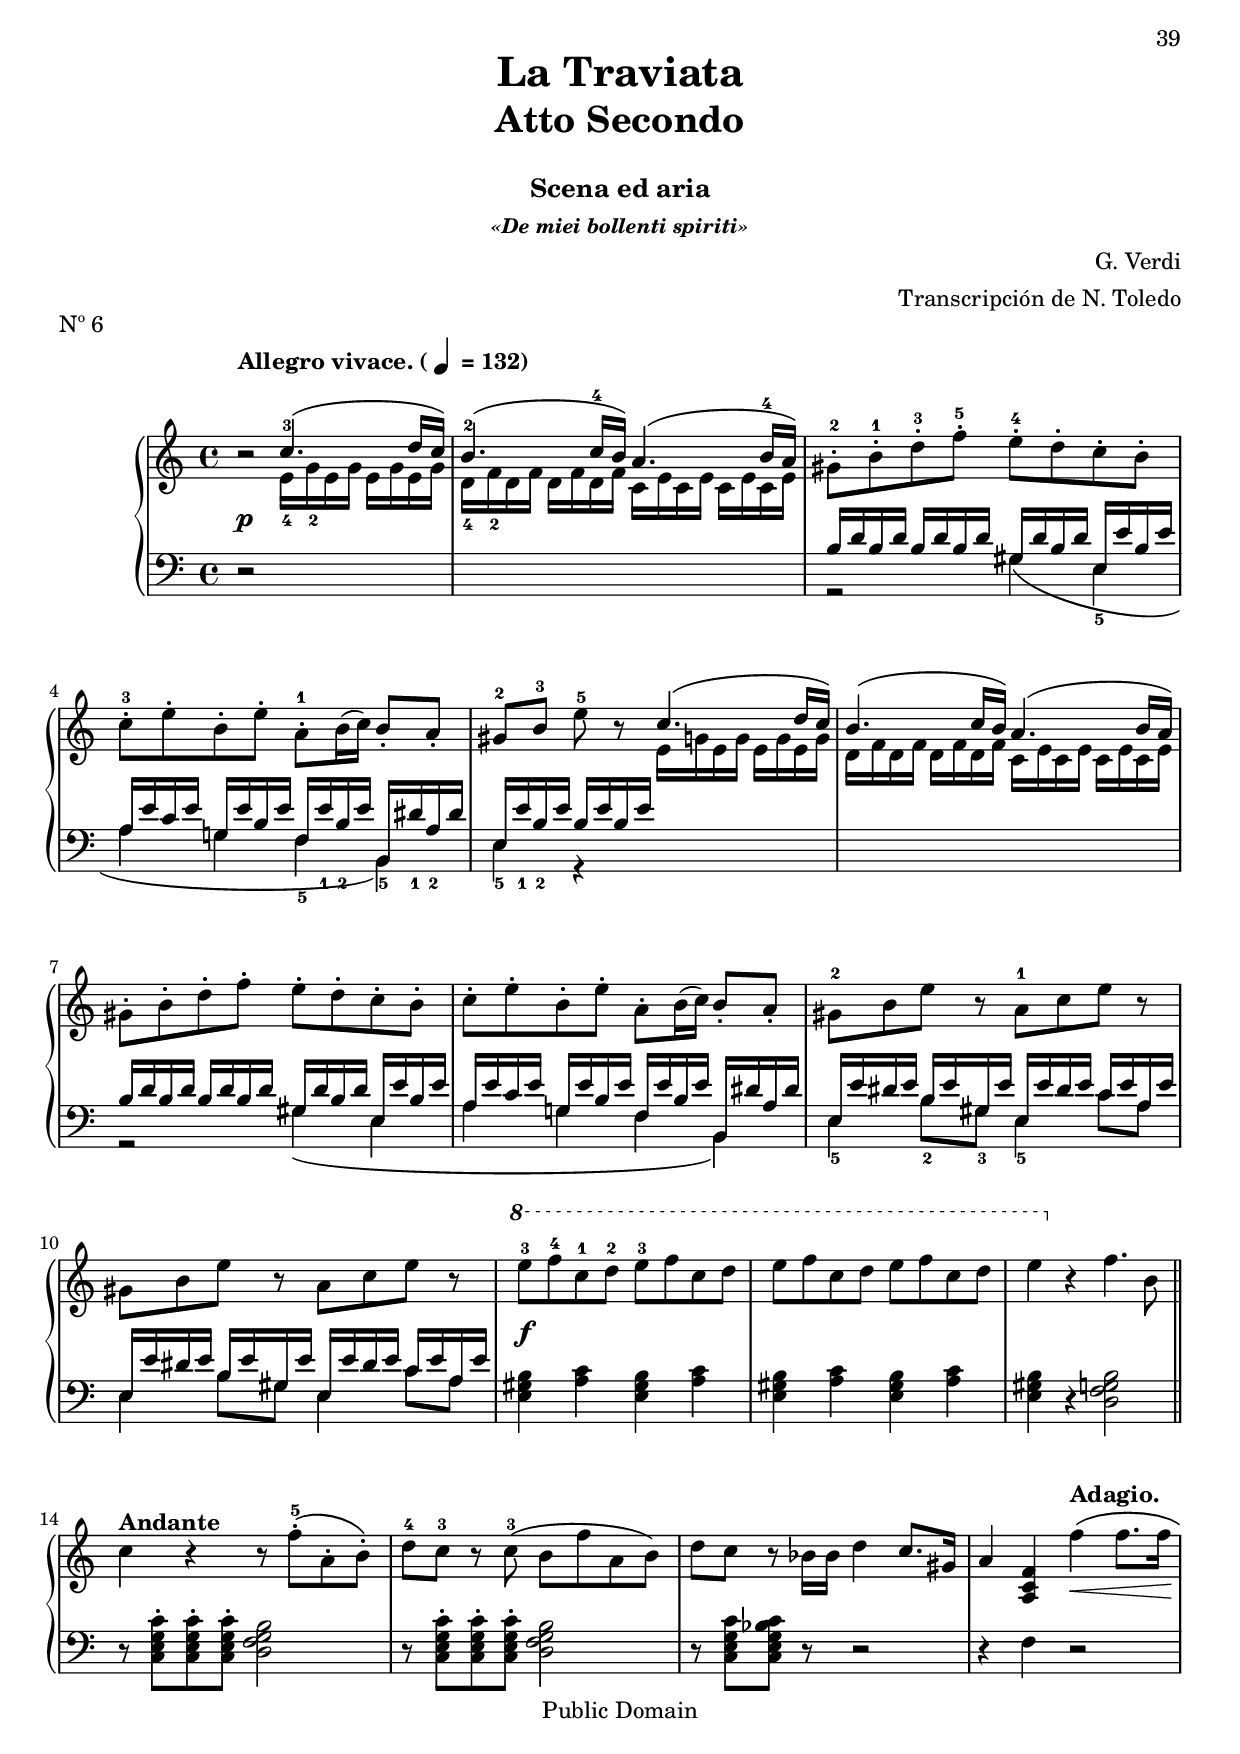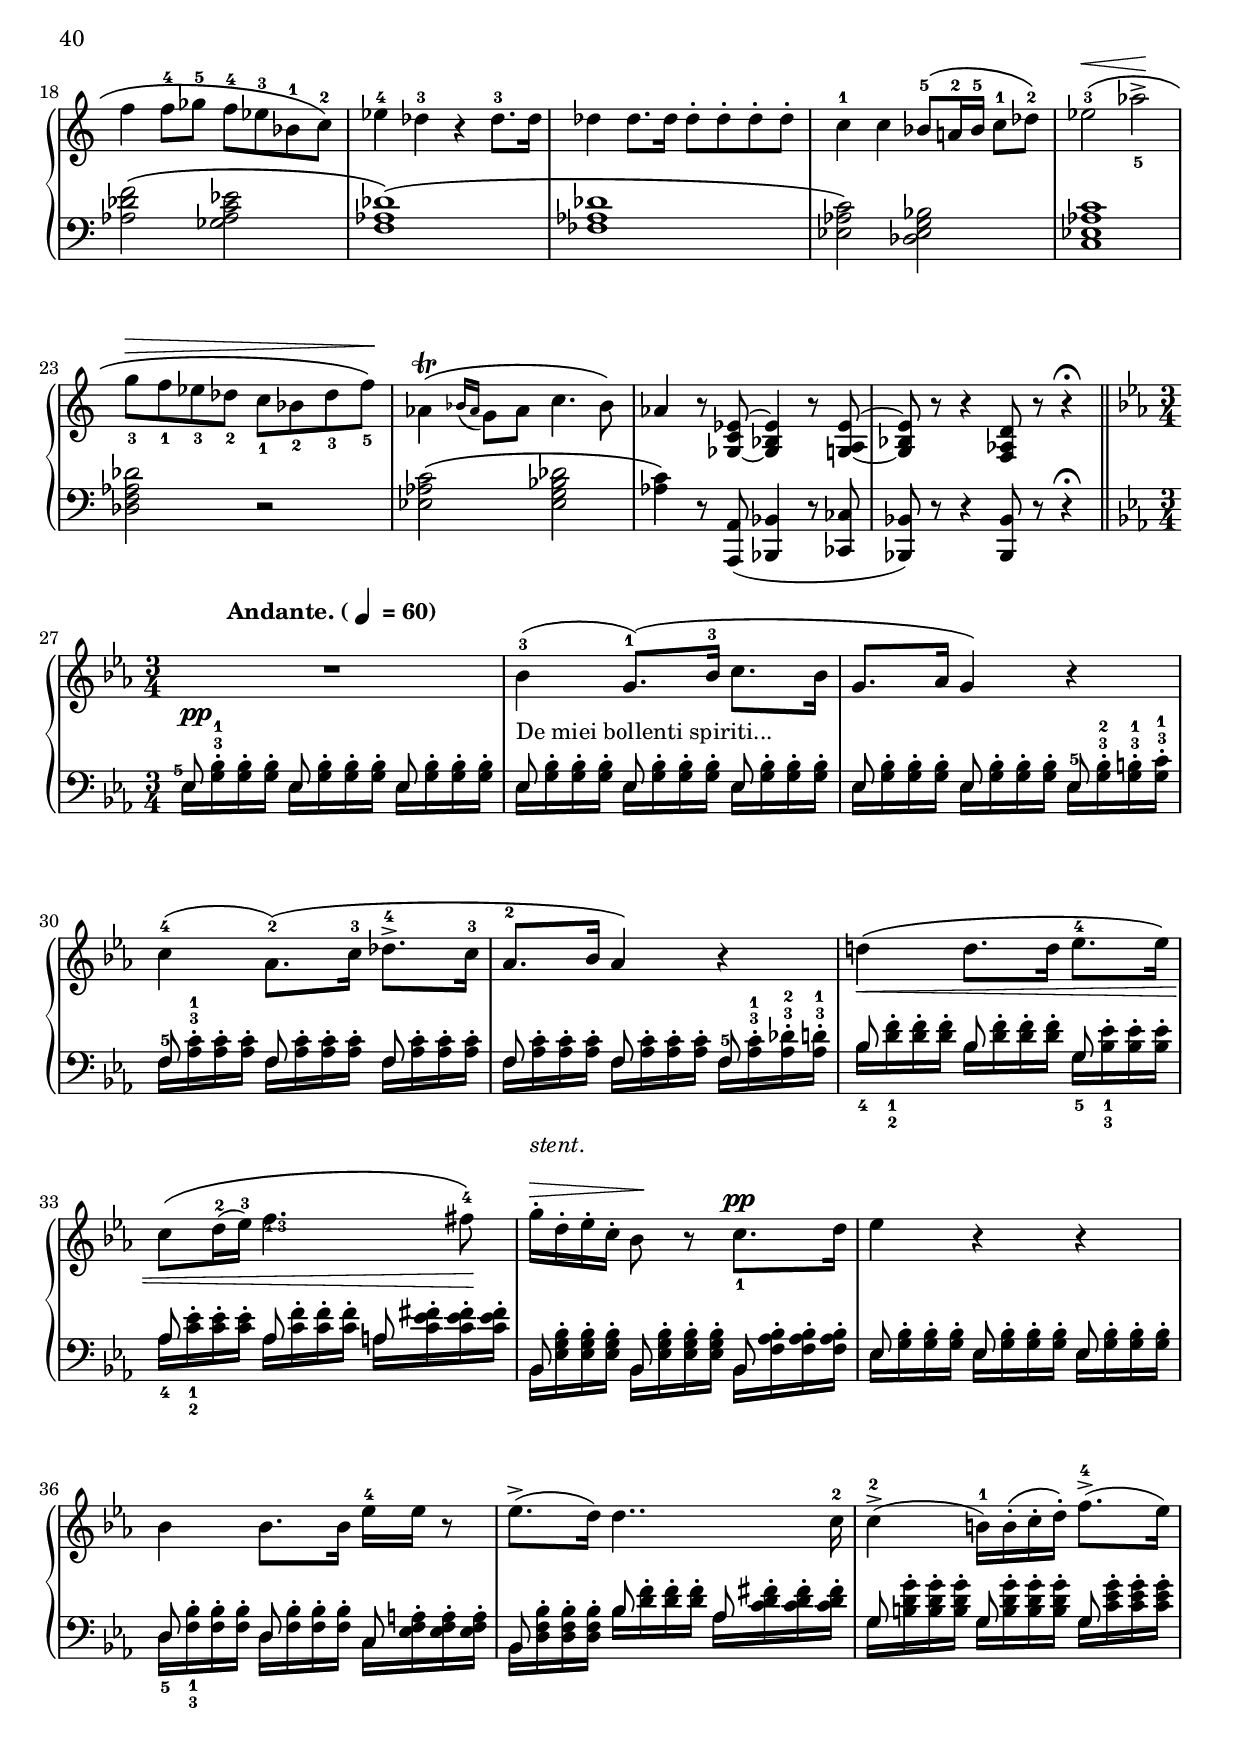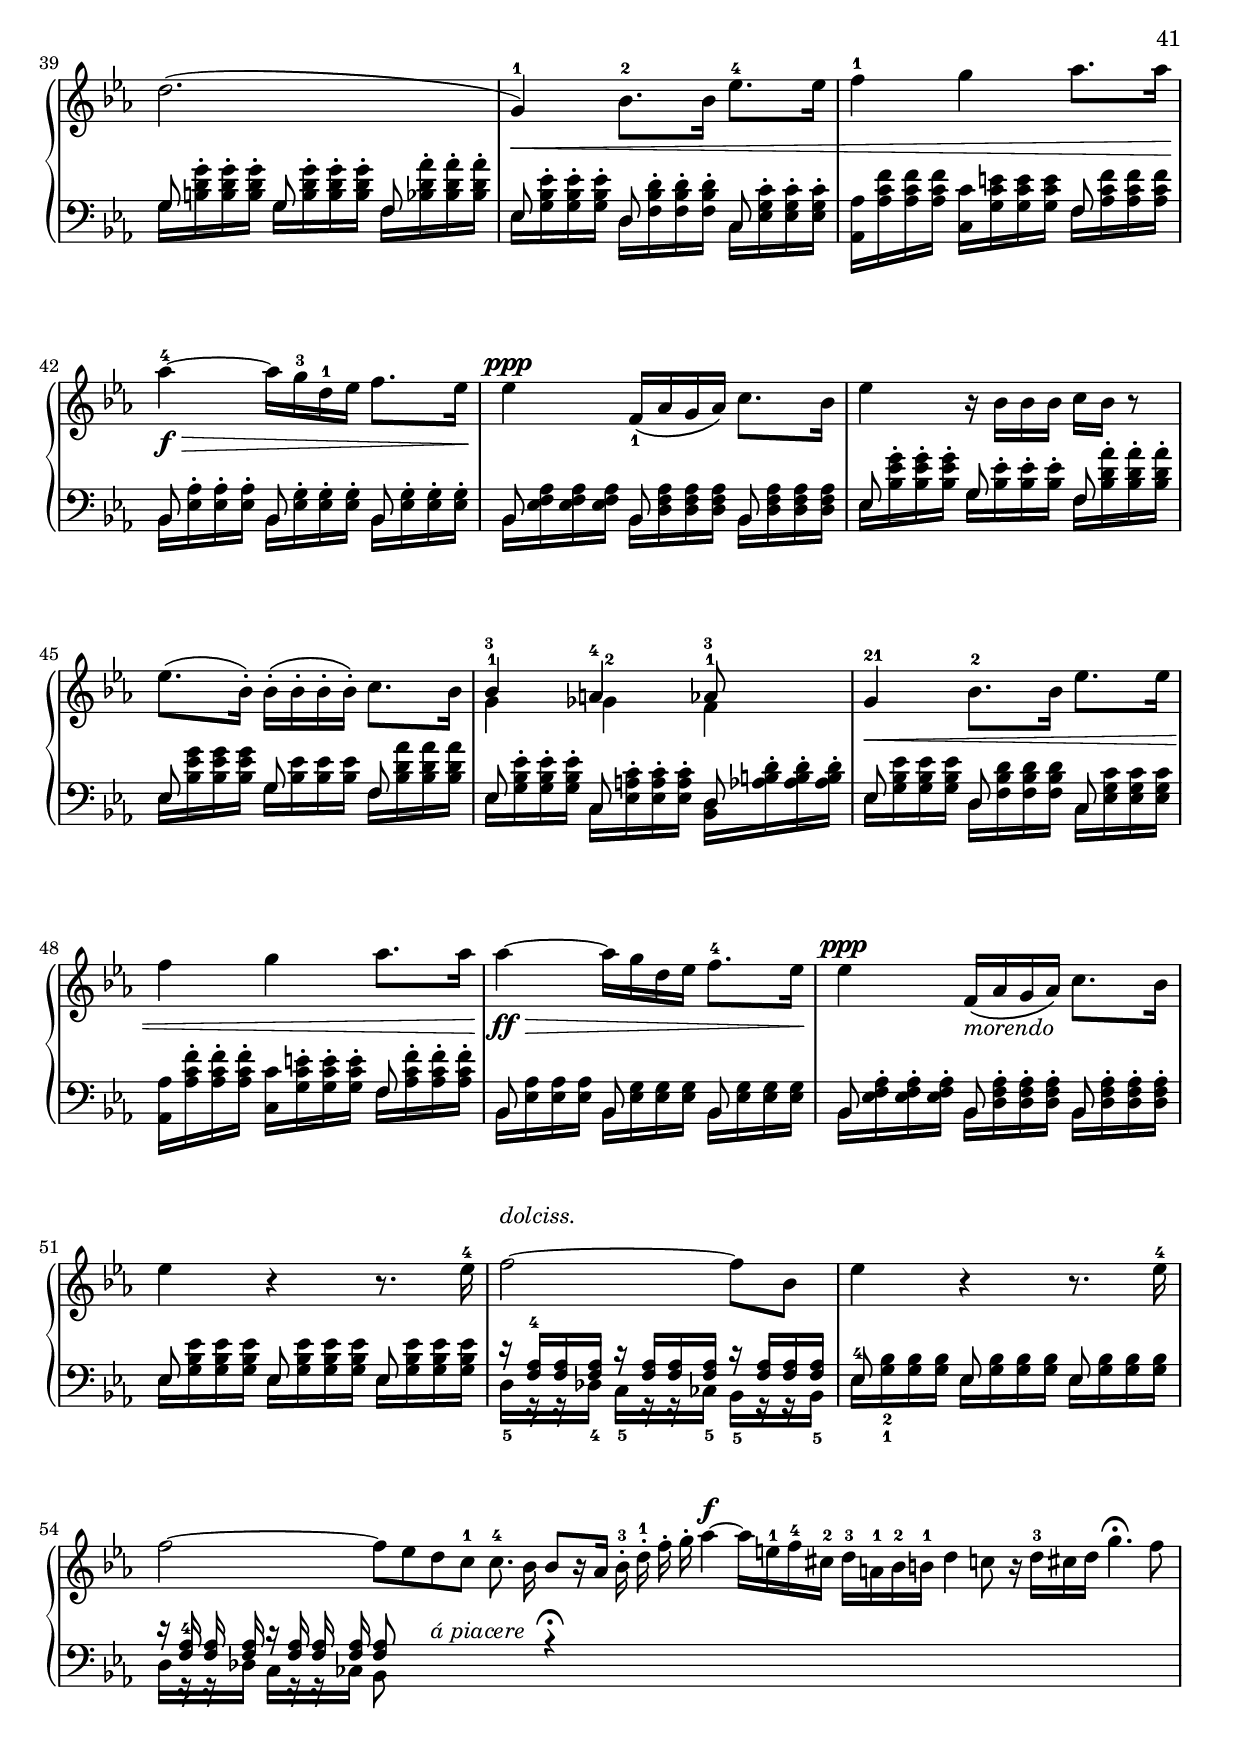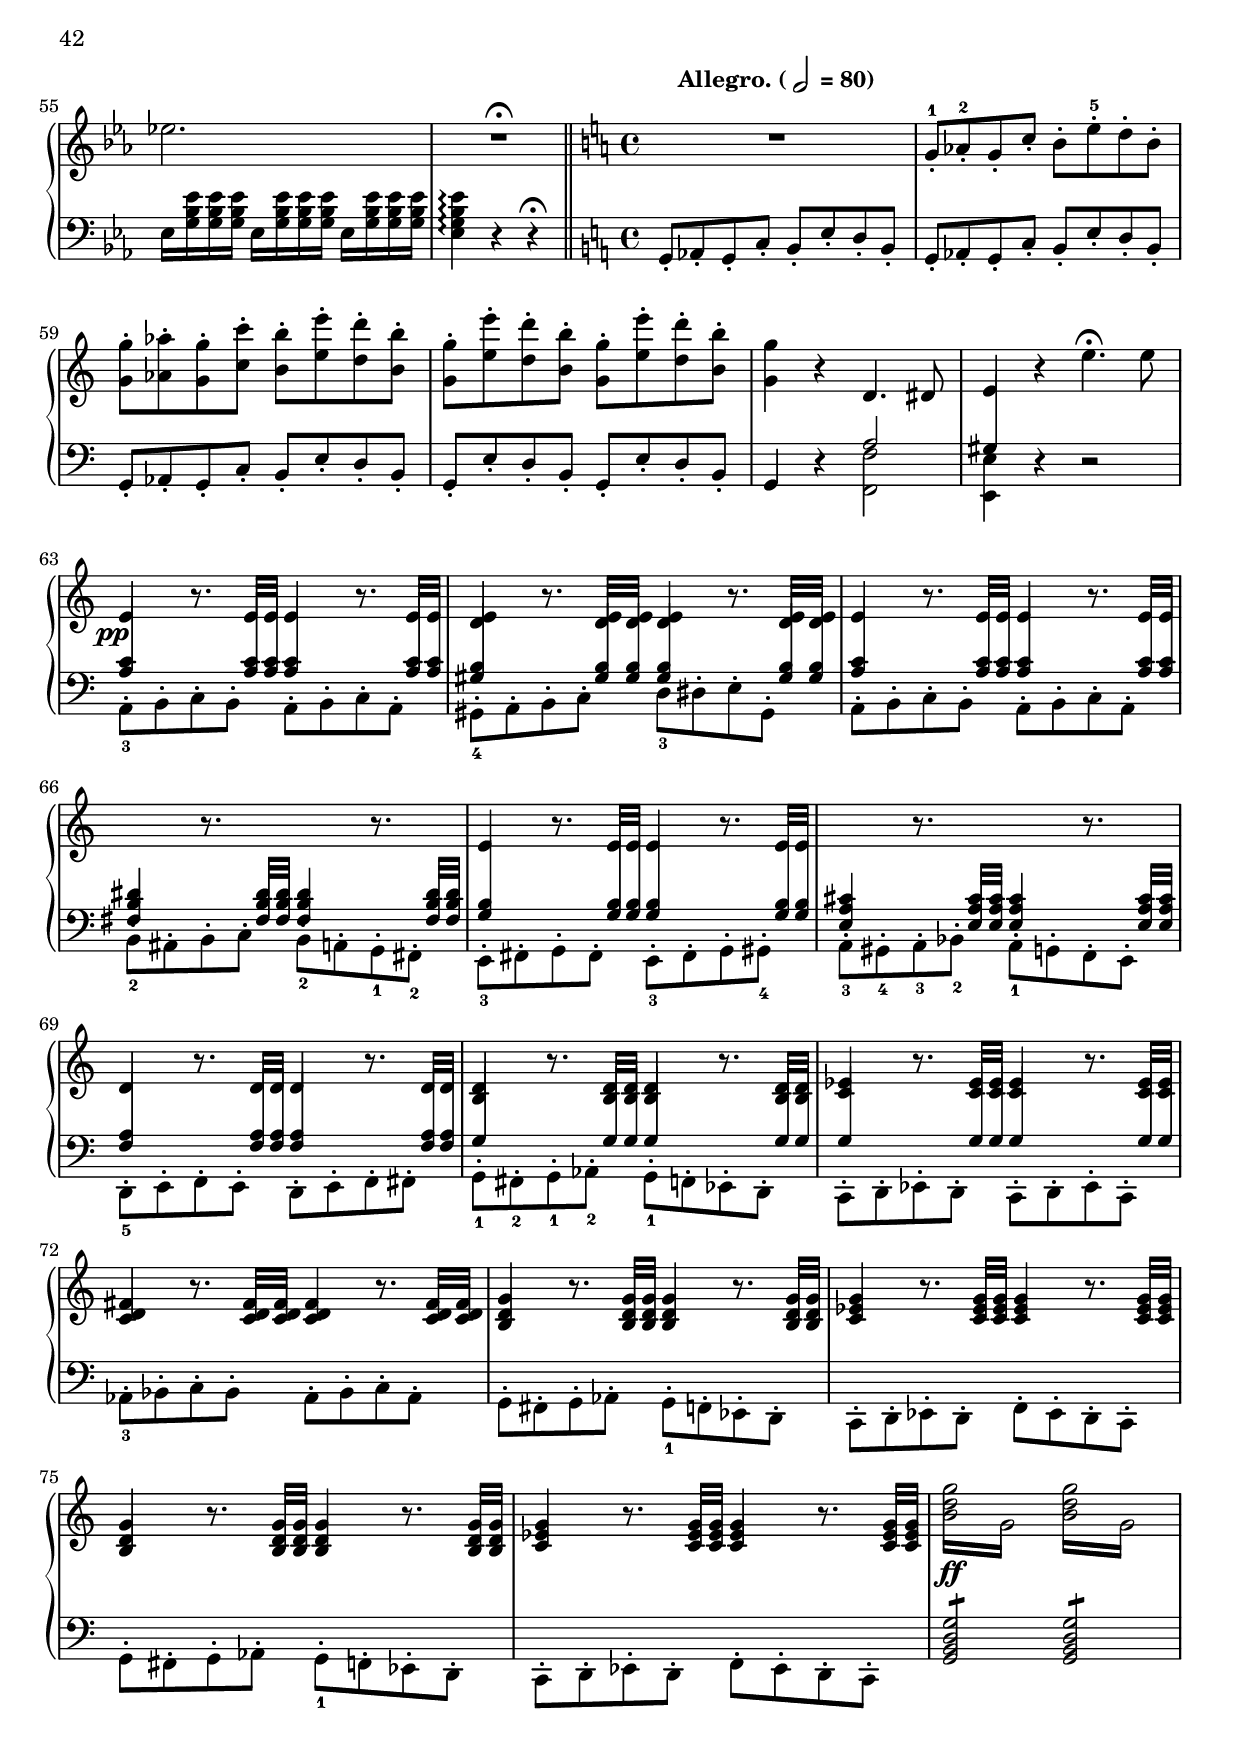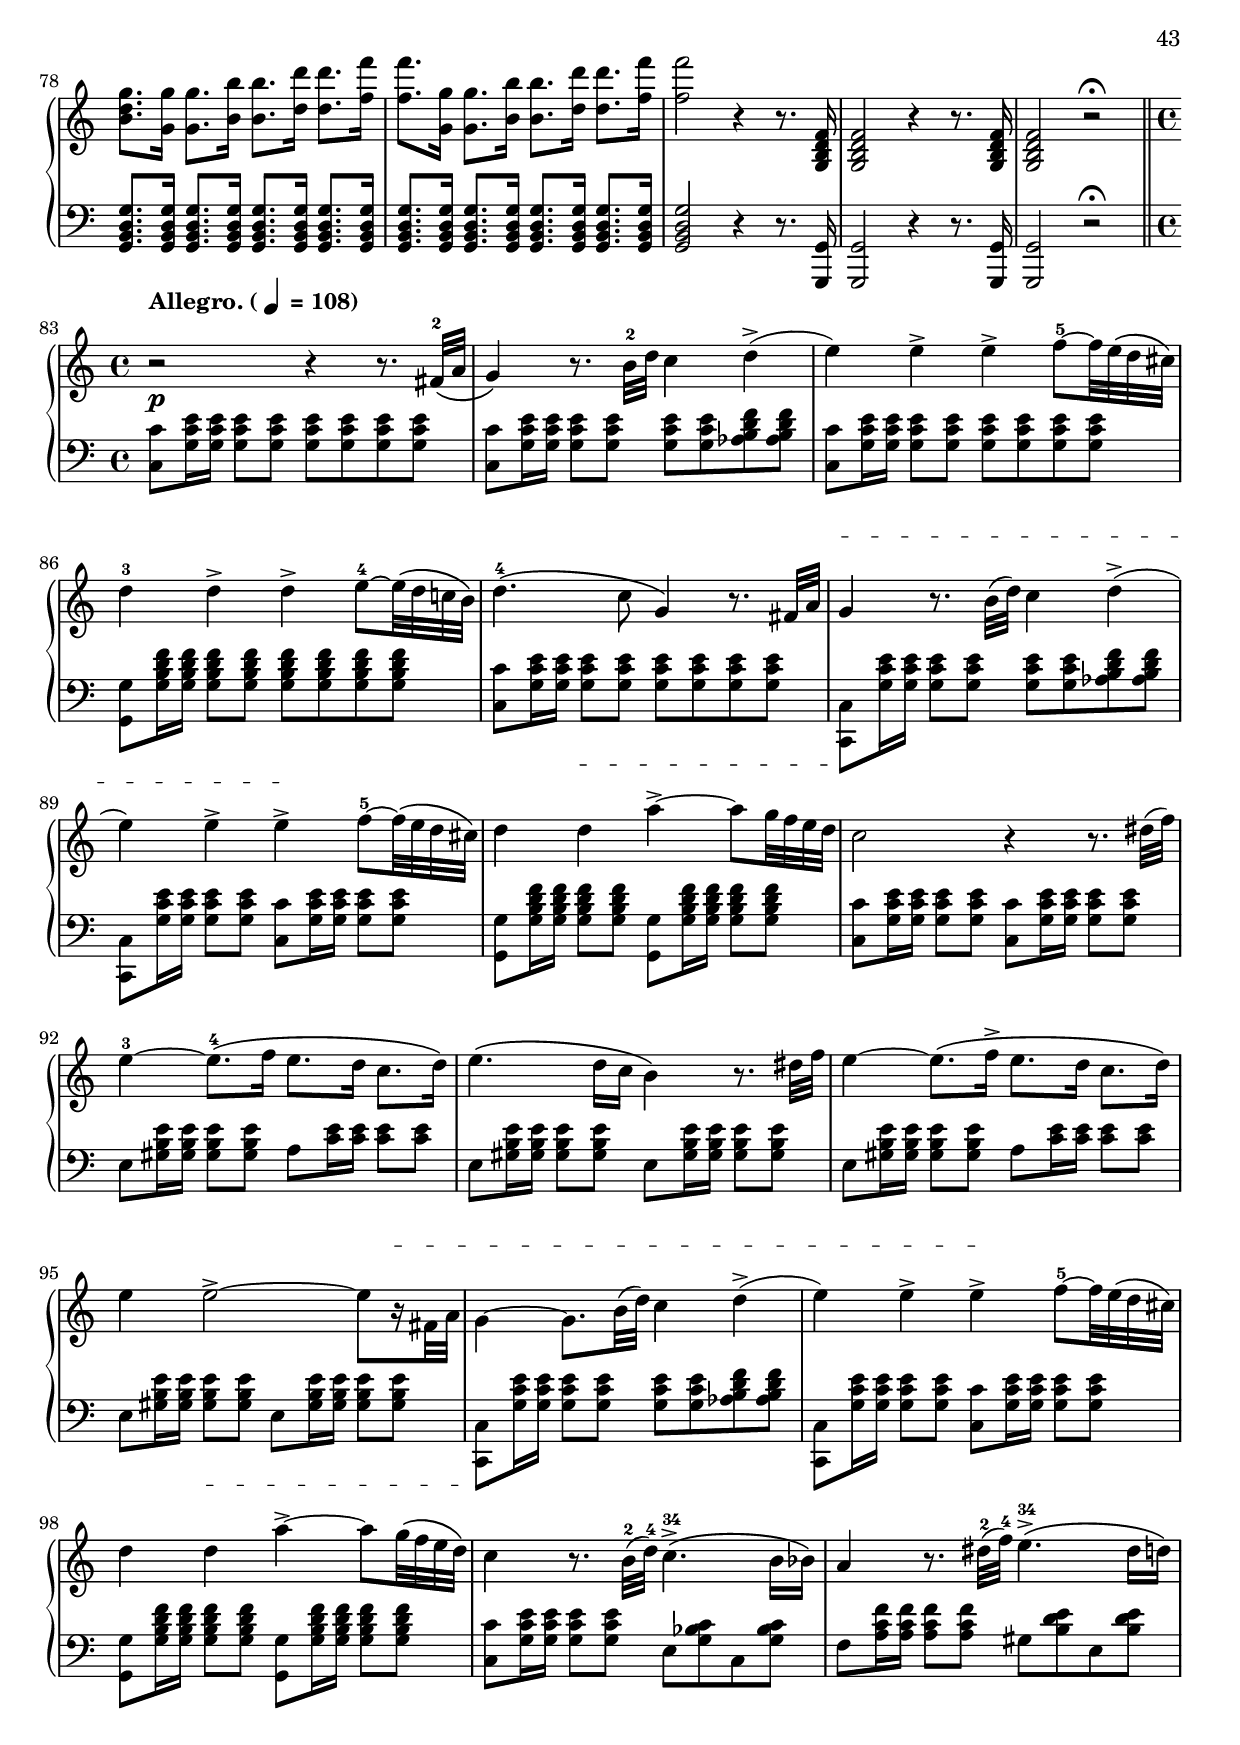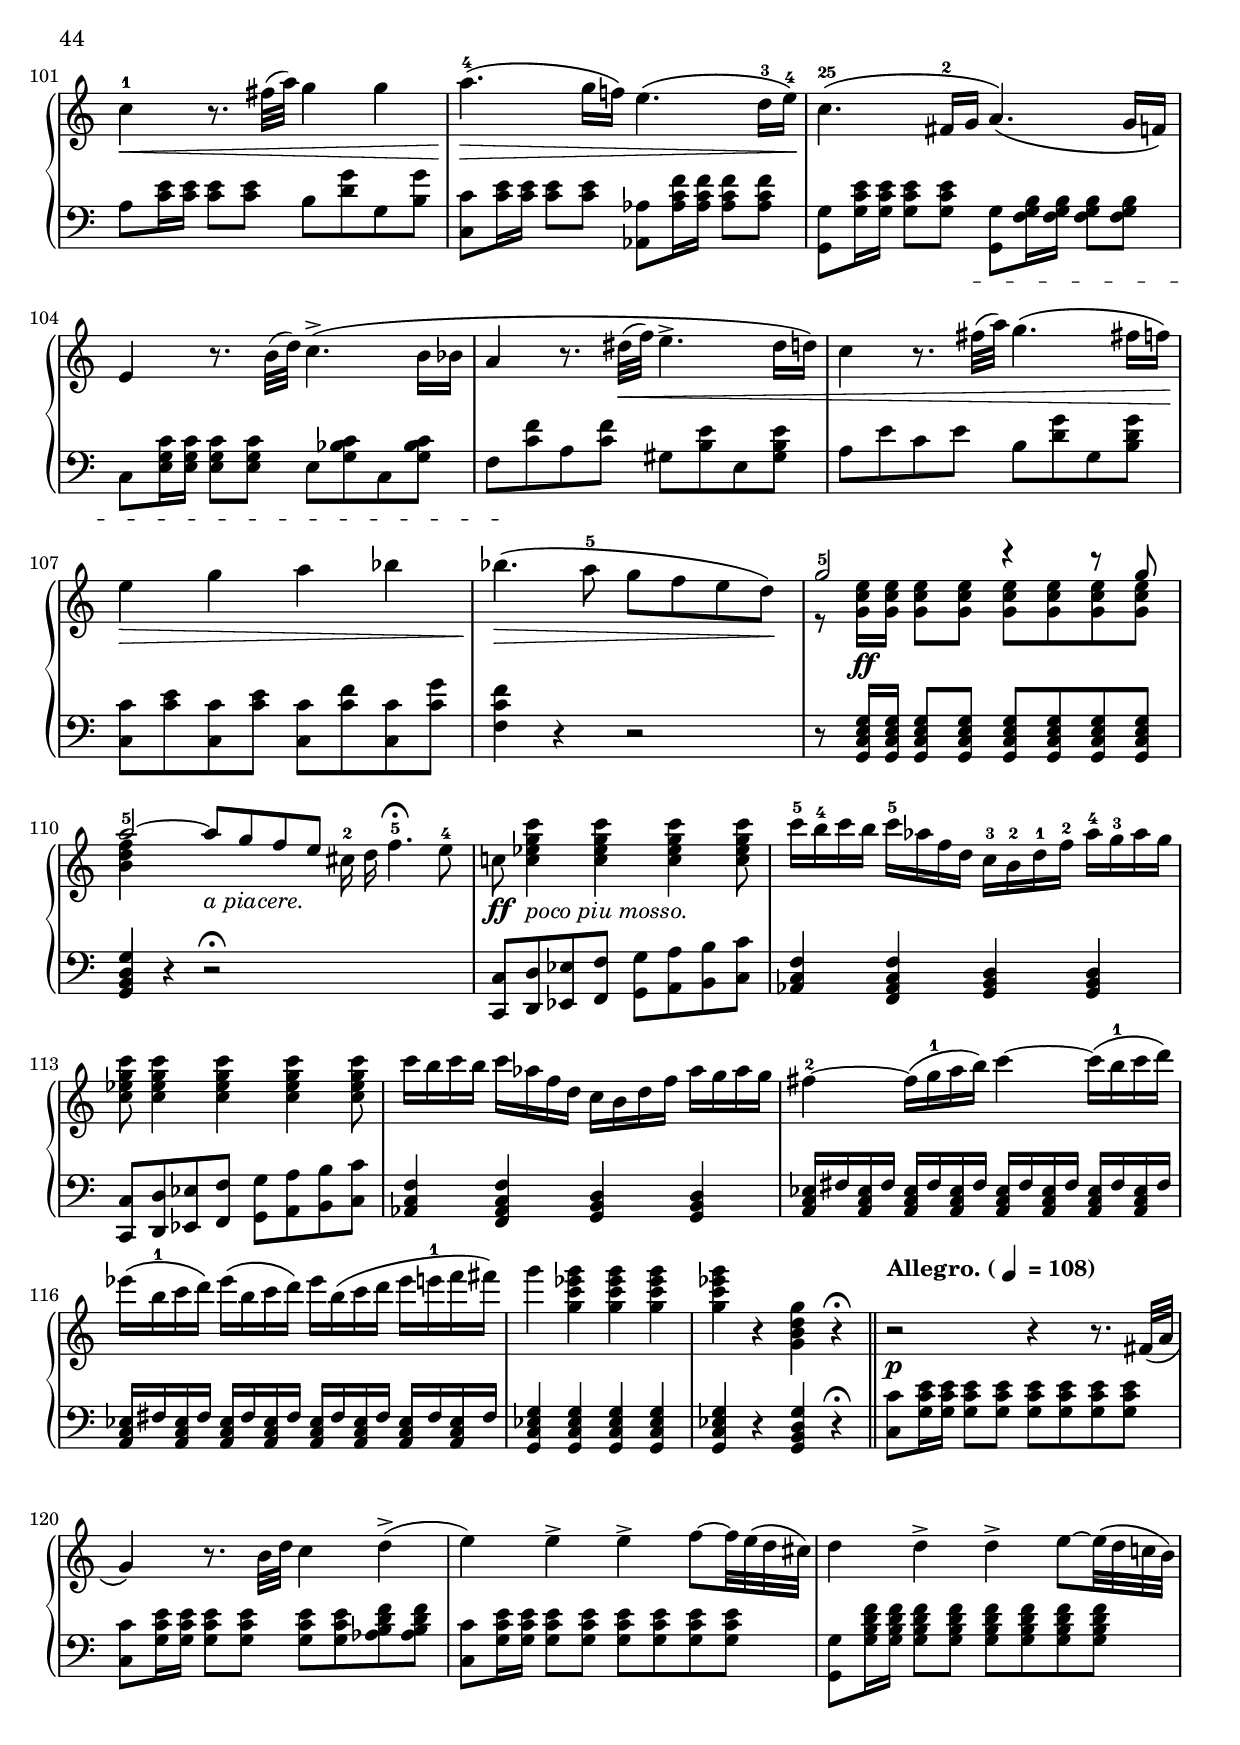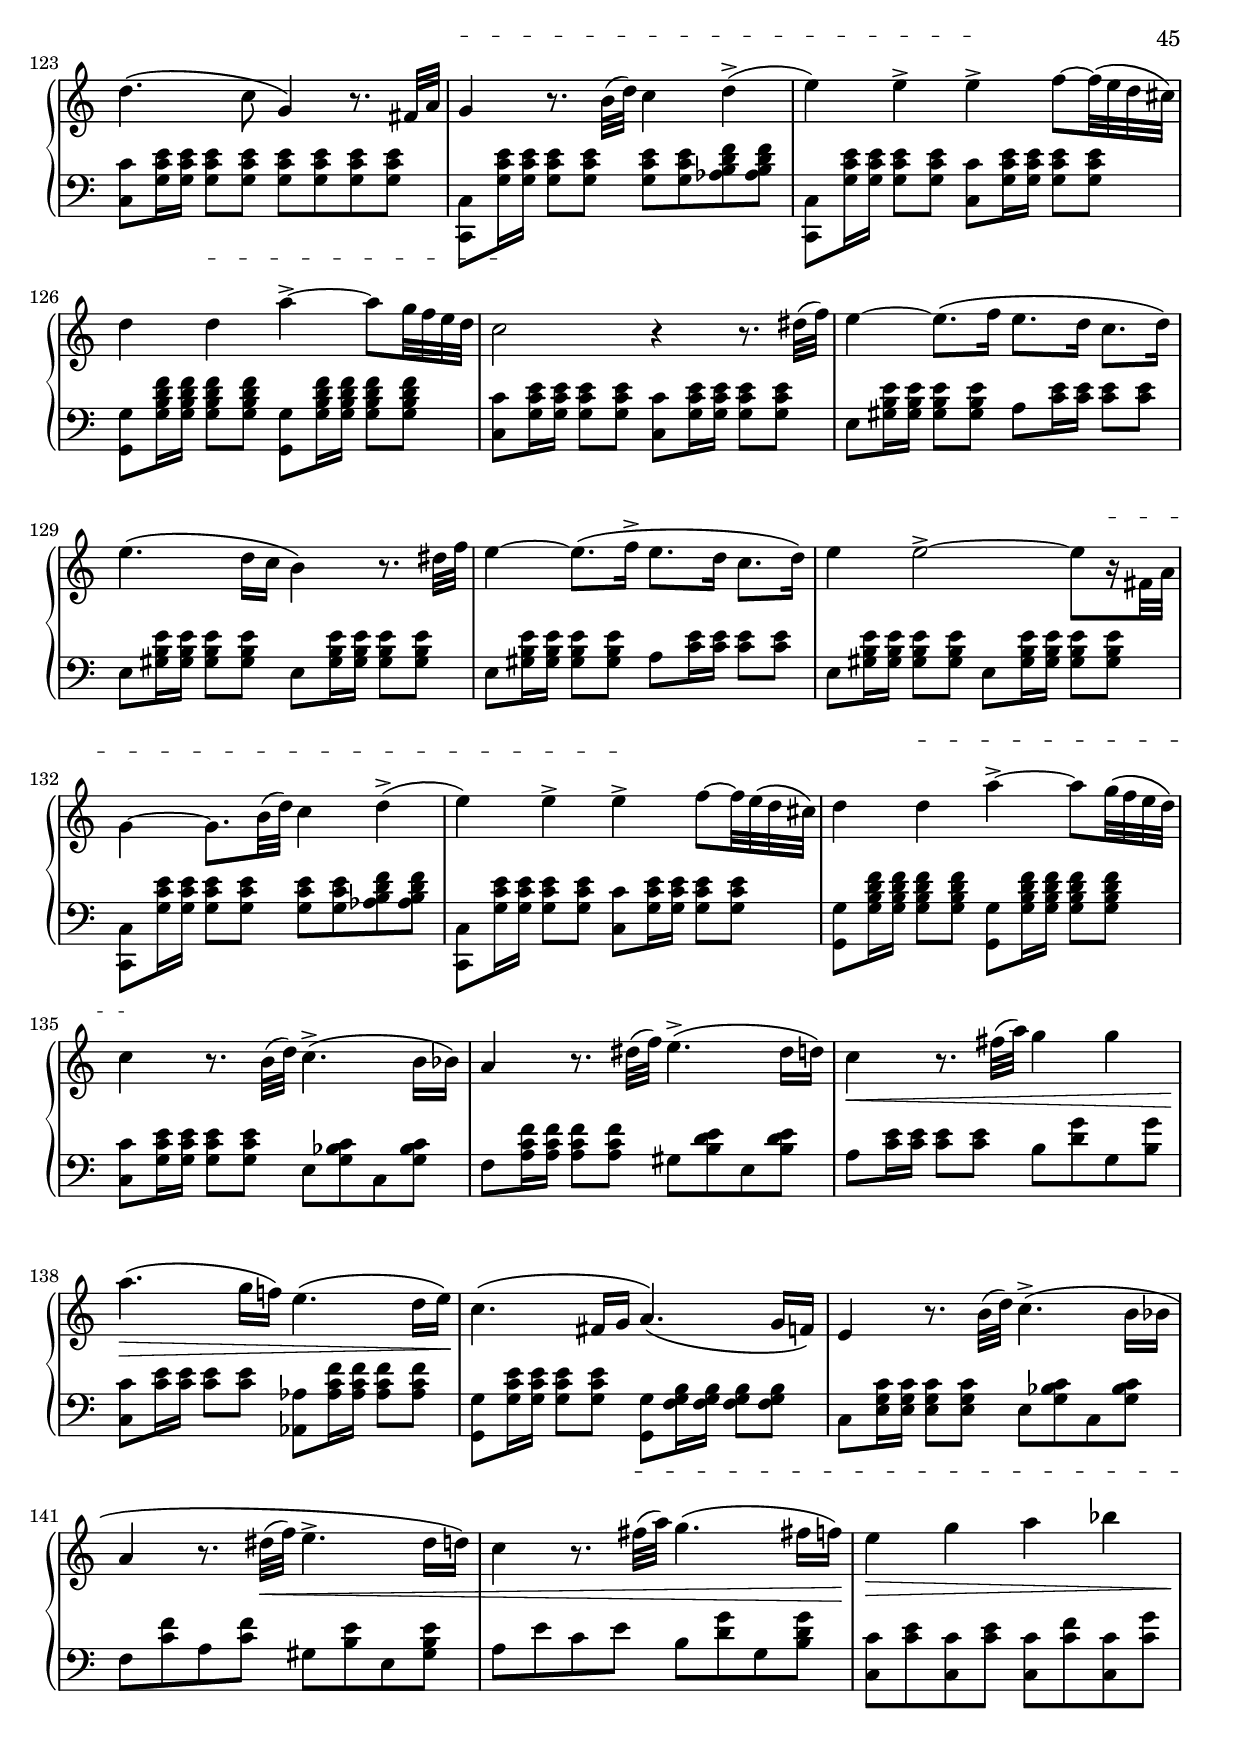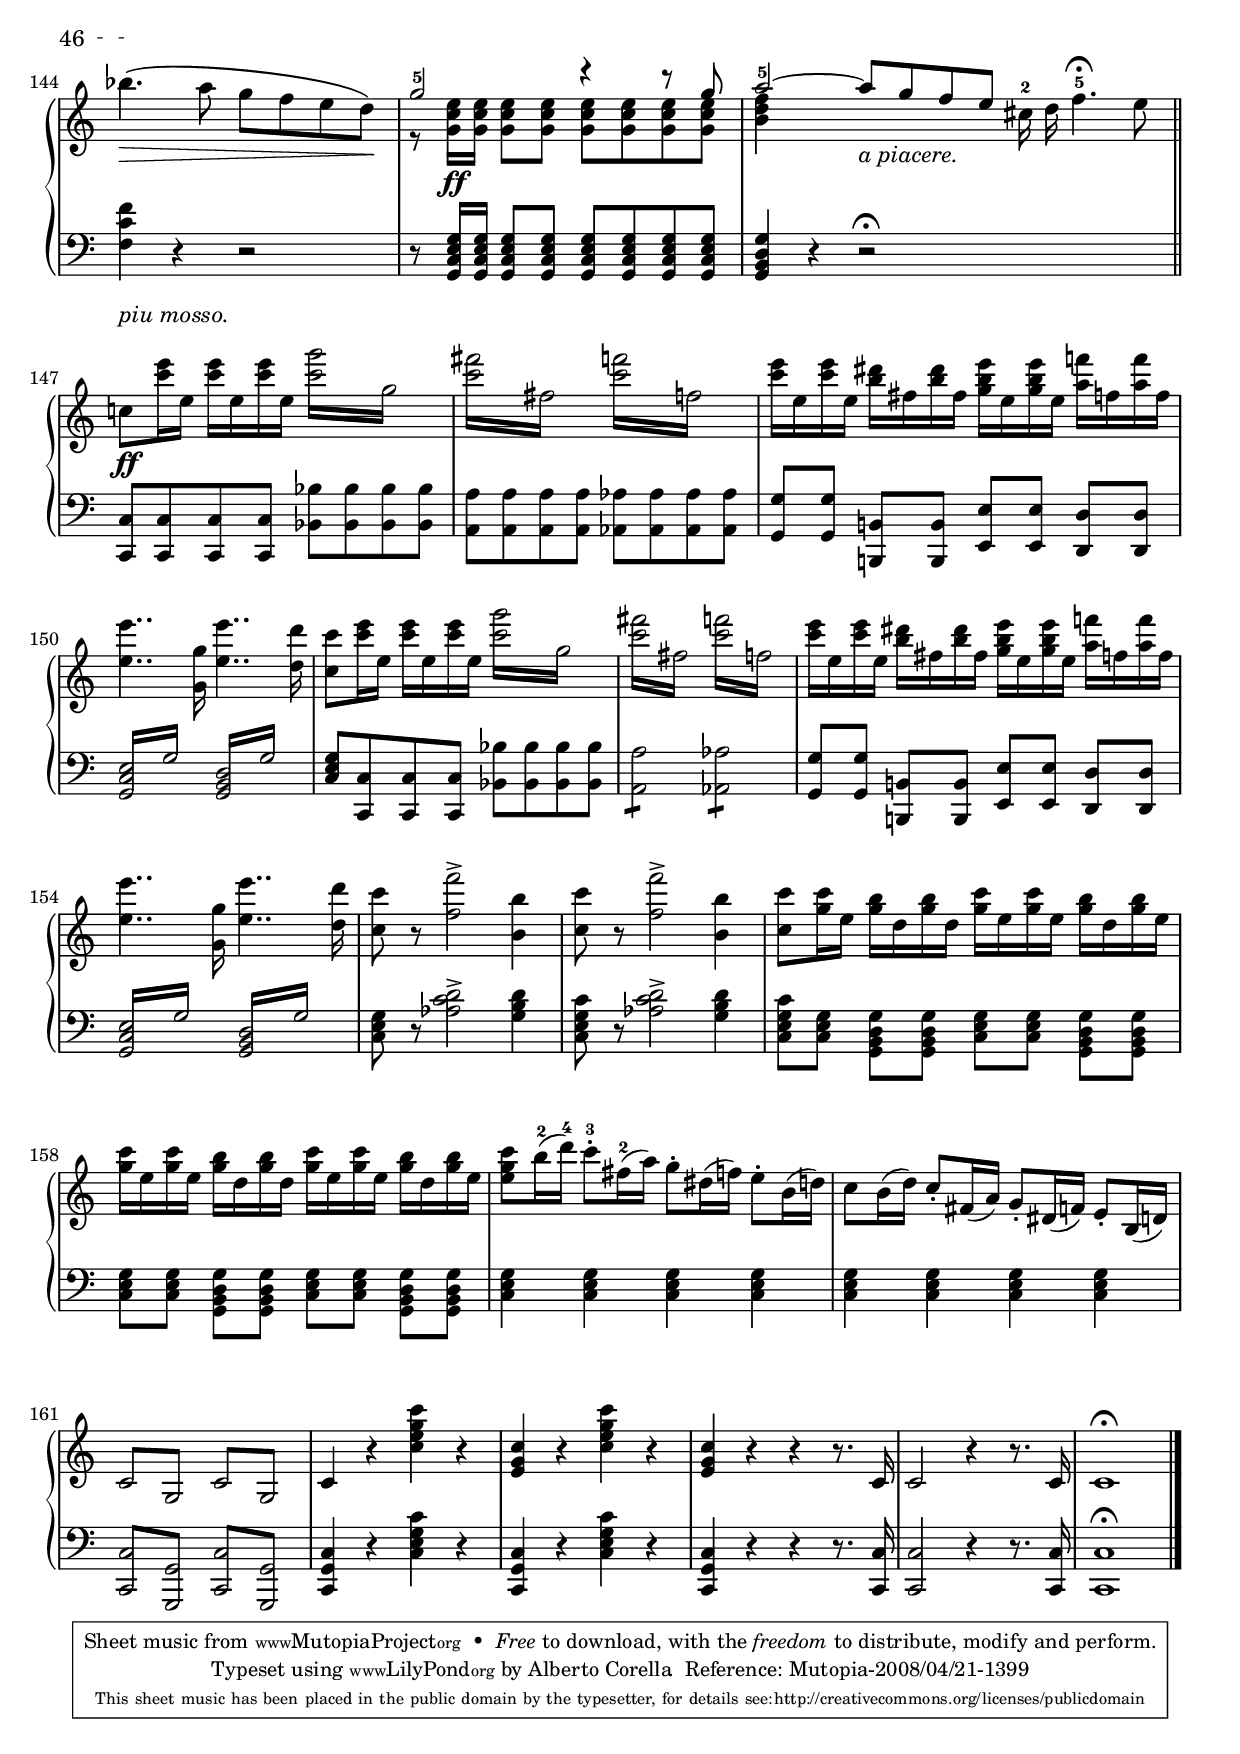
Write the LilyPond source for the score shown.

\version "2.10.33"
\header {
    title = \markup \center-align { \bigger "La Traviata" "Atto Secondo" " "}
    subtitle = "Scena ed aria"
    subsubtitle = \markup {\italic "«De miei bollenti spiriti»"}
    composer = "G. Verdi"
    arranger = "Transcripción de N. Toledo"
    piece = "Nº 6"

    %copyright = "Calcografía de la 'Nueva Biblioteca Musical Económica', 1857-1869"
    % Mutopia headers
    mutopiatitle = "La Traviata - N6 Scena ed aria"
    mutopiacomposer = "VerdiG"
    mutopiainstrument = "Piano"
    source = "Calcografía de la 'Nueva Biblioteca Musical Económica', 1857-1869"
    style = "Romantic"
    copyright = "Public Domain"
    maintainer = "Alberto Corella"
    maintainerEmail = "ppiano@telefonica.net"
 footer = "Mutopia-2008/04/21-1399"
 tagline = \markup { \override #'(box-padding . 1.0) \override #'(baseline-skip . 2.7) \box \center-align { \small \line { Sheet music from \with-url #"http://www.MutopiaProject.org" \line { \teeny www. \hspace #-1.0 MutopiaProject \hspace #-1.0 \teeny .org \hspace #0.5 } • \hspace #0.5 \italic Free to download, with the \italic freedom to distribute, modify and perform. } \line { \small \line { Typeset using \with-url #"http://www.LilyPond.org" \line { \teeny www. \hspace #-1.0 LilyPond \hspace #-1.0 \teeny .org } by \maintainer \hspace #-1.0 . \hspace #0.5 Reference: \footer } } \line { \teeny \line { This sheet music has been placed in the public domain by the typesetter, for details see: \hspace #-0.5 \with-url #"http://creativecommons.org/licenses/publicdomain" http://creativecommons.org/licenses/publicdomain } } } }
}

% Definiciones
stemExtend = {
    \once\override Stem #'Y-extent  = #'(0 . -1)
    \once\override Stem #'length = #14
}
stemExtendOn = {
    \override Stem #'Y-extent  = #'(0 . -1)
    \override Stem #'length = #14
}
stemExtendOff = {
    \revert Stem #'Y-extent
    \revert Stem #'length
}

noFlag = \once \override Stem #'flag-style = #'no-flag
noFlagOn = \override Stem #'flag-style = #'no-flag
noFlagOff = \revert Stem #'flag-style

upper = \relative c'' {
    \clef treble
    \key c \major
    \time 4/4
    \once\override DynamicLineSpanner #'staff-padding = #4
    r2\p^\markup{\column {\line {\bold "Allegro vivace. ("\note #"4" #1 \bold " = 132)"} " " " "}} << {c4.-3\( d16 c\)} \\ {e,16-4 g-2 e g e g e g} >> |
    << {b4.-2\( c16-4 b\) a4.\( b16-4 a\)} \\ {d,-4 f-2 d f d f d f c e c e c e c e} >> |
    gis8-.-2 b-.-1 d-.-3 f-.-5 e-.-4 d-. c-. b-. | % 1.1 - 3
    c-.-3 e-. b-. e-. a,-.-1 b16( c) b8-.[ a-.] |
    gis-2[ b-3] e-5 r << {c4.\( d16 c\)} \\ {e,16 g e g e g e g} >> |
    << {b4.\( c16 b\) a4.\( b16 a\)} \\ {d, f d f d f d f c e c e c e c e} >> | % 1.2 - 6
    gis8-. b-. d-. f-. e-. d-. c-. b-. |
    c-. e-. b-. e-. a,-. b16( c) b8-.[ a-.] |
    gis8-2 b e r a,-1 c e r | % 1.3 - 9
    gis, b e r a, c e r |
    \once\override Staff.OttavaBracket #'extra-offset = #'(0 . 2)
    #(set-octavation 1) \once\override DynamicLineSpanner #'staff-padding = #3 e'8-3\f f-4 c-1 d-2 e-3 f c d |
    e f c d e f c d | % 1.4 - 12
    e4 #(set-octavation 0) r f,4. b,8 |
    \bar "||"
    c4^\markup{\bold "Andante"} r4 r8 f-.-5\( a,-. b-.\) |
    d8-4 c-3 r c-3\( b[ f' a, b]\) |
    d8 c r bes16 bes d4 c8. gis16 | % 1.5 - 16
    a4 <f c a> f'^\markup{\bold "Adagio."}\<\( f8. f16\! |
    f4 f8-4 ges-5 f-4 ees-3 bes-1 c-2\) |
    ees4-4 des-3 r des8.-3 des16 |
    des4 des8. des16 des8-. des-. des-. des-. | % 2.1 - 20
    \override Fingering #'avoid-slur = #'inside
    c4-1 c bes8-5\( a!16-2 bes-5 c8-1 des-2\) |
    ees2-3^\<\( \set fingeringOrientations = #'(down) <aes-5>->\! | 
    <g-3>8^\> <f-1> <ees-3> <des-2> <c-1> <bes-2> <des-3> <f-5>\!\) |
    \unset fingeringOrientations
    \stemDown
    aes,4\trill\( \appoggiatura {bes16[ aes]} g8 aes \stemNeutral c4. bes8\) | % 2.2 - 24
    aes4 r8 <ees c ges> ~ <ees bes ges>4 r8 <ees a, g> ~ |
    <ees bes g>8 r r4 <d aes f>8 r r4\fermata |
    \bar "||"
    \key ees \major
    \time 3/4
    R2.^\markup{\column {\line {\bold "Andante. ("\note #"4" #1 \bold " = 60)"} " "}} | % 2.3 - 27
    \once\override TextScript #'staff-padding = #4
    bes'4-3(_\markup{"De miei bollenti spiriti..."} g8.)-1\( bes16-3 c8. bes16 |
    g8. aes16 g4\) r4 |
    c4-4( aes8.-2)\( c16-3 des8.-4-> c16-3 | % 2.4 - 30
    aes8.-2 bes16 aes4\) r |
    d!4\(\< d8. d16 ees8.-4 ees16\) |
    \once\override PhrasingSlur #'extra-offset = #'(0 . 2) c8\( \override Fingering #'avoid-slur = #'outside d16(-2 ees)-3 \once\override TextScript #'extra-offset = #'(0 . -4) f4.^\markup{\finger "4-3"} fis8-4\)\! | % 2.5 - 33
    \once\override TextScript #'extra-offset = #'(0 . 2.5) g16-.^\>^\markup{\italic "stent."} d-. ees-. c-. bes8\! r c8._1^\pp d16 |
    ees4 r r |
    bes bes8. bes16 ees[-4 ees] r8 | % 2.6 - 36
    ees8.->( d16) d4.. c16-2 |
    c4->-2( b16-1) b-.\( c-. d-.\) f8.->-4( ees16) |
    d2.( | % 3.1 - 39
    g,4-1)\< bes8.-2 bes16 ees8.-4 ees16 |
    f4-1 g aes8. aes16 |
    aes4-4\!\f\> ~ aes16  g-3 d-1 ees f8. ees16\! | % 3.2 - 42
    ees4^\ppp f,16_1_\( aes g aes\) c8. bes16 |
    ees4 r16 bes bes bes c bes r8 |
    ees8.( bes16-.) bes-.\( bes-. bes-. bes-.\) c8. bes16 | % 3.3 - 45
    << {bes4^\markup{\finger "3" } a^\markup{\finger "4" } aes8^\markup{\finger "3" } s } \\ {g4^1 ges^2 f^1} >> |
    g4^\markup{\finger "21"}\< bes8.-2 bes16 ees8. ees16 |
    f4 g aes8. aes16 | % 3.4 - 48
    aes4\!\ff\> ~ aes16 g d ees f8.-4 ees16\! |
    ees4^\ppp \phrasingSlurDown f,16_\markup{\italic "morendo"}\( aes g aes\) \phrasingSlurNeutral c8. bes16 |
    ees4 r r8. ees16-4 | % 3.5 - 51
    \once\override TextScript #'extra-offset = #'(0 . 2)
    f2^\markup{\italic "dolciss."} ~ f8 bes, |
    ees4 r r8. ees16-4 | % 3.6 - 53
    \cadenzaOn
    f2 ~ f8[ ees \once\override TextScript #'extra-offset = #'(0 . -2) d_\markup{\italic "á piacere"} c-1] c8.-4 bes16 bes8[ r16 aes] bes-.-3 d-.-1 f-. g-. aes4^\f ~ aes16[ e-1 f-4 cis-2] d-3[ a-1 bes-2 b-1] d4 c8 r16 d[-3 cis d] g4.\fermata f8
    \cadenzaOff
    \bar "|" % 4.1 - 54
    ees2. |
    R2.^\markup{\musicglyph #"scripts.ufermata"} |
    \bar "||"
    \key c \major
    \time 4/4
    R1^\markup{\column {\line {\bold "Allegro. ("\note #"2" #1 \bold " = 80)"} " " }} |
    g,8-.-1 aes-.-2 g-. c-. b-. e-.-5 d-. b-. | % 4.2 - 58
    <g g'>-. <aes aes'>-. <g g'>-. <c c'>-. <b b'>-. <e e'>-. <d d'>-. <b b'>-. |
    <g g'>-. <e' e'>-. <d d'>-. <b b'>-. <g g'>-. <e' e'>-. <d d'>-. <b b'>-. |
    <g g'>4 r d4. dis8 |
    e4 r e'4.\fermata e8 | % 4.3 - 62
    \once\override TextScript #'extra-offset = #'(-2 . 0)
    e,4_\markup{\dynamic pp} r8. e32 e e4 r8. e32 e |
    <e d>4 r8. <e d>32 <e d> <e d>4 r8. <e d>32 <e d> |
    e4 r8. e32 e e4 r8. e32 e | % 4.4 - 65
    s4 r8. s16 s4 r8. s16 |
    e4 r8. e32 e e4 r8. e32 e |
    s4 r8. s16 s4 r8. s16 | % 4.5 - 68
    d4 r8. d32 d d4 r8. d32 d |
    <d b>4 r8. <d b>32 <d b> <d b>4 r8. <d b>32 <d b> |
    <c ees>4 r8. <c ees>32 <c ees> <c ees>4 r8. <c ees>32 <c ees> | % 4.6 - 71
    <c d fis>4 r8. <c d fis>32 <c d fis> <c d fis>4 r8. <c d fis>32 <c d fis> |
    <b d g>4 r8. <b d g>32 <b d g> <b d g>4 r8. <b d g>32 <b d g> |
    <c ees g>4 r8. <c ees g>32 <c ees g> <c ees g>4 r8. <c ees g>32 <c ees g> | % 5.1 - 74
    <b d g>4 r8. <b d g>32 <b d g> <b d g>4 r8. <b d g>32 <b d g> |
    <c ees g>4 r8. <c ees g>32 <c ees g> <c ees g>4 r8. <c ees g>32 <c ees g> |
    \repeat "tremolo" 4 {<b' d g>16\ff g16} \repeat "tremolo" 4 {<b d g>16 g16} |
    <b d g>8. <g g'>16 <g g'>8. <b b'>16 <b b'>8. <d d'>16 <d d'>8. <f f'>16 | % 5.2 - 78
    <f f'>8. <g, g'>16 <g g'>8. <b b'>16 <b b'>8. <d d'>16 <d d'>8. <f f'>16 |
    <f f'>2 r4 r8. <f, d b g>16 |
    <f d b g>2 r4 r8. <f d b g>16 |
    <f d b g>2 r2\fermata | % 5.3 - 82
    \bar "||"
    \break
    \time 4/4
    r2\p^\markup{\column {\line {\bold "Allegro. ("\note #"4" #1 \bold " = 108)"} " " }} r4 r8. \phrasingSlurDown fis32-2\( a |
    \phrasingSlurNeutral
    g4\) r8. b32-2 d c4 d->( |
    e) e-> e-> f8-5[ ~ f32 e\( d cis]\) | % 5.4 - 85
    d4-3 d-> d-> e8-4[ ~ e32\( d c! b\)] |
    d4.-4\( c8 g4\) r8. fis32 a |
    \textSpannerUp
    \override TextSpanner #'edge-text = #'("con 8ª ad libitum" . "")
    \once\override TextSpanner #'extra-offset = #'(0 . 2)
    g4\startTextSpan  r8. b32( d) c4 d->( | % 5.5 - 88
    e) e-> e->\stopTextSpan  f8-5[ ~ f32\( e d cis\)] |
    d4 \once\override TextSpanner #'extra-offset = #'(0 . 2) d\startTextSpan  a'-> ~ a8 g32 f e d |
    c2\stopTextSpan r4 r8. dis32( f) | % 5.6 - 91
    e4-3 ~ e8.-4\( f16 e8. d16 c8. d16\) |
    e4.\( d16 c b4\) r8. dis32 f |
    e4 ~ e8.\( f16-> e8. d16 c8. d16\) | % 6.1 - 94
    e4 e2-> ~ \stemDown e8[ \once\override TextSpanner #'extra-offset = #'(0 . 2) r16\startTextSpan \set stemLeftBeamCount = #1 fis,32 a] |
    g4 ~ g8. b32( d) c4 d->( |
    \stemNeutral
    e) e-> e->\stopTextSpan f8-5[ ~ f32 e\( d cis]\) | % 6.2 - 97
    d4 \once\override TextSpanner #'extra-offset = #'(0 . 2) d\startTextSpan a'-> ~ a8[ g32\( f e d\)] |
    c4\stopTextSpan r8. b32-2( d-4) c4.->^\markup{\finger "34"}\( b16 bes\) |
    a4 r8. dis32-2( f-4) e4.->^\markup{\finger "34"}\( dis16 d\) | % 6.3 - 100
    c4-1\< r8. fis32( a) g4 g |
    a4.-4\!\>\( g16 f!\) e4.\( d16-3 e-4\)\! |
    c4.\(^\markup{\finger "25"} fis,16-2 g a4.\)\( g16 f\) | % 6.4 - 103
    e4 r8. b'32( d) c4.->\( b16 bes |
    a4 r8. dis32(\< f) e4.->\( dis16 d\) |
    c4 r8. \once\override TextSpanner #'extra-offset = #'(0 . 2) fis32(\startTextSpan a) g4.\( fis!16 f\)\! | % 6.5 - 106
    e4\> g a bes |
    bes4.\!\stopTextSpan\(\> a8-5 g f e d\)\! |
    << {g2-5 r4 r8 g} \\ {r8 <e c g>16\ff <e c g> <e c g>8 <e c g> <e c g> <e c g> <e c g> <e c g>} >> |
    << {a2-5 ~ a8_\markup{\italic "a piacere."} g f e} \\ {<f d b>4 s2.} >> \noBreak
    \bar ""
    \cadenzaOn
    cis16-2 d f4.\fermata-5 e8-4
    \cadenzaOff
    \bar "|" % 6.6 - 110
    c8 \ff <c ees g c>4_\markup{\italic "poco piu mosso."} <c ees g c> <c ees g c> <c ees g c>8 |
    c'16-5 b-4 c b c-5 aes f d c-3 b-2 d-1 f-2 aes-4 g-3 aes g |
    <c, ees g c>8 <c ees g c>4 <c ees g c> <c ees g c> <c ees g c>8 | % 7.1 - 113
    c'16 b c b c aes f d c b d f aes g aes g |
    fis4-2 ~ fis16\( g-1 a b\) c4 ~ c16\( b-1 c d\) |
    ees\( b-1 c d\) ees\( b c d\) ees b\( c d ees e-1 f fis\) | % 7.2 - 116
    g4 <g ees c g> <g ees c g> <g ees c g> |
    <g ees c g>4 r <g, d b g> r\fermata |
    \bar "||"
    r2\p^\markup{\column {\line {\bold "Allegro. ("\note #"4" #1 \bold " = 108)"} " " }} r4 r8. \phrasingSlurDown fis,32\( a |
    \phrasingSlurNeutral
    g4\) r8. b32 d c4 d->( | % 7.3 - 120
    e) e-> e-> f8[ ~ f32 e\( d cis]\) | 
    d4 d-> d-> e8[ ~ e32\( d c! b\)] |
    d4.\( c8 g4\) r8. fis32 a | % 7.4 - 123
    \textSpannerUp
    \override TextSpanner #'edge-text = #'("con 8ª ad libitum" . "")
    \once\override TextSpanner #'extra-offset = #'(0 . 2)
    g4\startTextSpan  r8. b32( d) c4 d->( | 
    e) e-> e->\stopTextSpan  f8[ ~ f32\( e d cis\)] |
    d4 \once\override TextSpanner #'extra-offset = #'(0 . 2) d\startTextSpan  a'-> ~ a8 g32 f e d | % 7.5 - 126
    c2\stopTextSpan r4 r8. dis32( f) | 
    e4 ~ e8.\( f16 e8. d16 c8. d16\) |
    e4.\( d16 c b4\) r8. dis32 f | % 7.6 - 129
    e4 ~ e8.\( f16-> e8. d16 c8. d16\) | 
    e4 e2-> ~ \stemDown e8[ \once\override TextSpanner #'extra-offset = #'(0 . 2) r16\startTextSpan \set stemLeftBeamCount = #1 fis,32 a] |
    g4 ~ g8. b32( d) c4 d->( | % 8.1 - 132
    \stemNeutral
    e) e-> e->\stopTextSpan f8[ ~ f32 e\( d cis]\) |
    d4 \once\override TextSpanner #'extra-offset = #'(0 . 2) d\startTextSpan a'-> ~ a8[ g32\( f e d\)] |
    c4\stopTextSpan r8. b32( d) c4.->\( b16 bes\) | % 8.2 - 135
    a4 r8. dis32( f) e4.->\( dis16 d\) | 
    c4\< r8. fis32( a) g4 g |
    a4.\!\>\( g16 f!\) e4.\( d16 e\)\! | % 8.3 - 138
    c4.\( fis,16 g a4.\)\( g16 f\) |
    e4 r8. b'32( d) c4.->\( b16 bes |
    a4 r8. dis32(\< f) e4.->\( dis16 d\) | % 8.4 - 141
    c4 r8. \once\override TextSpanner #'extra-offset = #'(0 . 2) fis32(\startTextSpan a) g4.\( fis!16 f\)\! |
    e4\> g a bes |
    bes4.\!\stopTextSpan\(\> a8 g f e d\)\! |
    << {g2-5 r4 r8 g} \\ {r8 <e c g>16\ff <e c g> <e c g>8 <e c g> <e c g> <e c g> <e c g> <e c g>} >> | % 8.5 - 145
    << {a2-5 ~ a8_\markup{\italic "a piacere."} g f e} \\ {<f d b>4 s2.} >> \noBreak
    \bar ""
    \cadenzaOn
    cis16-2 d f4.\fermata-5 e8
    \cadenzaOff
    \bar "||" 
    \once\override TextScript #'extra-offset = #'(0 . 3)
    c8\ff^\markup{\italic "piu mosso."} \repeat "unfold" 3 {<e' c>16 e,16} \repeat "tremolo" 4 {<c' g'>16 g16} |
    \repeat "tremolo" 4 {<c fis>16 fis,16} \repeat "tremolo" 4 {<c' f>16 f,16} | % 8.6 - 148
    <c' e>16 e, <c' e> e, <b' dis> fis <b dis> fis <g b e> e <g b e> e <a f'!> f <a f'> f |
    <e e'>4.. <g g,>16 <e e'>4.. <d d'>16 |
    <c' c,>8 \repeat "unfold" 3 {<e c>16 e,16} \repeat "tremolo" 4 {<c' g'>16 g16} | % 9.1 - 151
    \repeat "tremolo" 4 {<c fis>16 fis,16} \repeat "tremolo" 4 {<c' f>16 f,16} |
    <c' e>16 e, <c' e> e, <b' dis> fis <b dis> fis <g b e> e <g b e> e <a f'!> f <a f'> f |
    <e e'>4.. <g g,>16 <e e'>4.. <d d'>16 | % 9.2 - 154
    <c c'>8 r <f f'>2-> <b, b'>4 |
    <c c'>8 r <f f'>2-> <b, b'>4 |
    <c c'>8 <g' c>16 e <g b> d <g b> d <g c> e <g c> e <g b> d <g b> e |
    <g c>16 e <g c>16 e <g b> d <g b> d <g c> e <g c> e <g b> d <g b> e | % 9.3 - 158
    <e g c>8 b'16-2( d-4) c8-.-3 fis,16-2( a) g8-. dis16( f) e8-. b16( d) |
    c8 b16( d) c8-. fis,16( a) g8-. dis16( f) e8-. b16( d) |
    \repeat "tremolo" 2 {c8 g8} \repeat "tremolo" 2 {c8 g8} | % 9.4 - 161
    c4 r <c' e g c> r |
    <c g e> r <c e g c> r |
    <c g e> r r r8. c,16 |
    c2 r4 r8. c16 |
    c1\fermata | % fin
    \bar "|."
}
lower = \relative c {
    \clef bass
    \key c \major
    \time 4/4
    r2 s2 |
    s1 |
    << {b'16 d b d b d b d gis, d' b d e, e' b e} \\ {r2 gis,4\( e-5} >> | % 1.1 - 3
    << {a16 e' c e g,! e' b e f, e'_1 b_2 e b, dis'_1 a_2 dis} \\ {a4 g f-5 b,-5\)} >> |
    << {e16 e'_1 b_2 e b e b e} \\ {e,4-5 r} >> s2 |
    s1 | % 1.2 - 6
    << {b'16 d b d b d b d gis, d' b d e, e' b e} \\ {r2 gis,4\( e} >> |
    << {a16 e' c e g,! e' b e f, e' b e b, dis' a dis} \\ {a4 g f b,\)} >> |
    << {e16 e' dis e b e gis, e' e, e' dis e c e a, e'} \\ {e,4-5 b'8-2 gis-3 e4-5 c'8 a} >> | % 1.3 - 9
    << {e16 e' dis e b e gis, e' e, e' dis e c e a, e'} \\ {e,4 b'8 gis e4 c'8 a} >> |
    <b gis e>4 <a c> <b gis e> <a c> |
    <b gis e> <a c> <b gis e> <a c> | % 1.4 - 12
    <b gis e> r <b g f d>2 |
    \bar "||"
    r8 <c g e c>-. <c g e c>-. <c g e c>-. <b g f d>2 |
    r8 <c g e c>-. <c g e c>-. <c g e c>-. <b g f d>2 |
    r8 <c g e c> <c bes g e c> r r2 | % 1.5 - 16
    r4 f, r2 |
    <aes des f>2\( <ges aes c ees> |
    <f aes des>1\)\( |
    <fes aes des> | % 2.1 - 20
    <ees aes c>2\) <des ees g bes> |
    <c ees aes c>1 |
    <des f aes des>2 r |
    <ees aes c>2\( <ees g bes des> | % 2.2 - 24
    <aes c>4\) r8 <a, a,>( <bes bes,>4 r8 <ces ces,>( |
    <bes bes,>) r r4 <bes bes,>8 r r4\fermata |
    \bar "||"
    \key ees \major
    \time 3/4
    << {\once\override Fingering #'extra-offset = #'(-1 . -1) ees8-5^\markup{\dynamic pp} s ees s ees s} \\ {\set fingeringOrientations = #'(up) ees16 <g-3 bes-1>^. <g bes>^. <g bes>^. ees <g bes>^. <g bes>^. <g bes>^. ees <g bes>^. <g bes>^. <g bes>^. } >> | % 2.3 - 27
    << {ees8 s ees s ees s} \\ {ees16 <g bes>^. <g bes>^. <g bes>^. ees <g bes>^. <g bes>^. <g bes>^. ees <g bes>^. <g bes>^. <g bes>^. } >> |
    << {ees8 s ees s ees-5 s} \\ {ees16 <g bes>^. <g bes>^. <g bes>^. ees <g bes>^. <g bes>^. <g bes>^. ees <g-3 bes-2>^. <g-3 b-1>^. <g-3 c-1>^. } >> |
    << {f8-5 s f s f s} \\ {f16 <aes-3 c-1>^. <aes c>^. <aes c>^. f <aes c>^. <aes c>^. <aes c>^. f <aes c>^. <aes c>^. <aes c>^. } >> | % 2.4 - 30
    << {f8 s f s f-5 s} \\ {f16 <aes c>^. <aes c>^. <aes c>^. f <aes c>^. <aes c>^. <aes c>^. f <aes-3 c-1>^. <aes-3 des-2>^. <aes-3 d-1>^. } >> |
    << {bes8 s bes s g s} \\ {\set fingeringOrientations = #'(down) bes16-4 <d-2 f-1>^. <d f>^. <d f>^. bes <d f>^. <d f>^. <d f>^. g,-5 <bes-3 ees-1>^. <bes ees>^. <bes ees>^. } >> |
    << {aes8 s aes s a s} \\ {aes16-4 <c-2 ees-1>^. <c ees>^. <c ees>^. aes <c f>^. <c f>^. <c f>^. a <c ees fis>^. <c ees fis>^. <c ees fis>^. } >> | % 2.5 - 33
    << {bes,8 s bes s bes s} \\ {bes16 <ees g bes>^. <ees g bes>^. <ees g bes>^. bes <ees g bes>^. <ees g bes>^. <ees g bes>^. bes <f' aes bes>^. <f aes bes>^. <f aes bes>^.} >> |
    << {ees8 s ees s ees s} \\ {ees16 <g bes>^. <g bes>^. <g bes>^. ees <g bes>^. <g bes>^. <g bes>^. ees <g bes>^. <g bes>^. <g bes>^. } >> |
    << {d8 s d s c s} \\ {d16_5 <f-3 bes-1>^. <f bes>^. <f bes>^. d <f bes>^. <f bes>^. <f bes>^. c <ees f a>^. <ees f a>^. <ees f a>^.} >> | % 2.6 - 36
    << {bes8 s bes' s aes s} \\ {bes,16 <d f bes>^. <d f bes>^. <d f bes>^. bes' <d f>^. <d f>^. <d f>^. aes <c d fis>^. <c d fis>^. <c d fis>^. } >> |
    << {g8 s g s g s} \\ {g16 <b d g>^. <b d g>^. <b d g>^. g <b d g>^. <b d g>^. <b d g>^. g <c ees g>^. <c ees g>^. <c ees g>^. } >> |
    << {g8 s g s f s} \\ {g16 <b d g>^. <b d g>^. <b d g>^. g <b d g>^. <b d g>^. <b d g>^. f <bes d aes'>^. <bes d aes'>^. <bes d aes'>^. } >> | % 3.1 - 39
    << {ees,8 s d s c s} \\ {ees16 <g bes ees>^. <g bes ees>^. <g bes ees>^. d <f bes d>^. <f bes d>^. <f bes d>^. c <ees g c>^. <ees g c>^. <ees g c>^. } >> |
    << {s2 f8 s} \\ {<aes aes,>16 <aes c f> <aes c f> <aes c f> <c c,> <e c g> <e c g> <e c g> f, <aes c f> <aes c f> <aes c f> } >> |
    << {bes,8 s bes s bes s} \\ {bes16 <ees aes>^. <ees aes>^. <ees aes>^. bes <ees g>^. <ees g>^. <ees g>^. bes <ees g>^. <ees g>^. <ees g>^. } >> | % 3.2 - 42
    << {bes8 s bes s bes s} \\ {bes16 <ees f aes> <ees f aes> <ees f aes> bes <d f aes> <d f aes> <d f aes> bes <d f aes> <d f aes> <d f aes> } >> |
    << {ees8 s g s f s} \\ {ees16 <bes' ees g>^. <bes ees g>^. <bes ees g>^. g <bes ees>^. <bes ees>^. <bes ees>^. f <bes d aes'>^. <bes d aes'>^. <bes d aes'>^. } >> |
    << {ees,8 s g s f s} \\ {ees16 <bes' ees g> <bes ees g> <bes ees g> g <bes ees> <bes ees> <bes ees> f <bes d aes'> <bes d aes'> <bes d aes'> } >> | % 3.3 - 45
    << {ees,8 s c s d s} \\ {ees16 <g bes ees>^. <g bes ees>^. <g bes ees>^. c, <ees a c>^. <ees a c>^. <ees a c>^. <d bes> <aes' b d>^. <aes b d>^. <aes b d>^. } >> |
    << {ees8 s d s c s} \\ {ees16 <g bes ees> <g bes ees> <g bes ees> d <f bes d> <f bes d> <f bes d> c <ees g c> <ees g c> <ees g c>} >> |
    << {s2 f8 s} \\ {<aes aes,>16 <aes c f>^. <aes c f>^. <aes c f>^. <c c,> <e c g>^. <e c g>^. <e c g>^. f, <aes c f>^. <aes c f>^. <aes c f>^. } >> | % 3.4 - 48
    << {bes,8 s bes s bes s} \\ {bes16 <ees aes> <ees aes> <ees aes>  bes <ees g> <ees g> <ees g> bes <ees g> <ees g> <ees g> } >> |
    << {bes8 s bes s bes s} \\ {bes16 <ees f aes>^. <ees f aes>^. <ees f aes>^. bes <d f aes>^. <d f aes>^. <d f aes>^. bes <d f aes>^. <d f aes>^. <d f aes>^. } >> |
    << {ees8 s ees s ees s} \\ {ees16 <g bes ees> <g bes ees> <g bes ees> ees <g bes ees> <g bes ees> <g bes ees> ees <g bes ees> <g bes ees> <g bes ees> } >> | % 3.5 - 51
    << {r16 <f-2 aes-4> <f aes> <f aes> r <f aes> <f aes> <f aes> r <f aes> <f aes> <f aes> } \\ {d[-5 r r des-4] c-5[ r r ces-5] bes[-5 r r bes]-5} >> |
    << {ees8-4 s ees s ees s} \\ {ees16 <g-1 bes-2> <g bes> <g bes> ees <g bes> <g bes> <g bes> ees <g bes> <g bes> <g bes>} >> | % 3.6 - 53
    \cadenzaOn
    << {r16 <f-2 aes-4> <f aes> <f aes> r <f aes> <f aes> <f aes> <f aes>8 s2 s8 r4\fermata s1 s1 s8} \\ {d16[ r r des] c[ r r ces] bes8 s2 s8 s4 s1 s1 s8} >>
    \cadenzaOff
    \set Score.currentBarNumber = #55
    \bar "|" % 4.1 - 54
    ees16 <g bes ees> <g bes ees> <g bes ees> ees <g bes ees> <g bes ees> <g bes ees> ees <g bes ees> <g bes ees> <g bes ees> |
    <ees g bes ees>4\arpeggio r r\fermata |
    \bar "||"
    \key c \major
    \time 4/4
    g,8-. aes-. g-. c-. b-. e-. d-. b-. |
    g-. aes-. g-. c-. b-. e-. d-. b-. | % 4.2 - 58
    g-. aes-. g-. c-. b-. e-. d-. b-. |
    g-. e'-. d-. b-. g-. e'-. d-. b-. |
    g4 r << {a'2} \\ {<f f,>2} >> |
    << {\stemExtend gis4} \\ {<e e,>4} >> r r2 | % 4.3 - 62
    << {\stemExtendOn \noFlagOn <a c>4 s8. <a c>32 <a c>\noBeam <a c>4 s8. <a c>32 <a c>\noBeam} \\ {a,8^.-3 b^. c^. b^. a^. b^. c^. a^.} >> |
    << {<gis' b>4 s8. <gis b>32 <gis b>\noBeam <gis b>4 s8. <gis b>32 <gis b>\noBeam} \\ {gis,8^.-4 a^. b^. c^. d^.-3  dis^. e^. gis,^.} >> |
    << {<a' c>4 s8. <a c>32 <a c>\noBeam <a c>4 s8. <a c>32 <a c>\noBeam} \\ {a,8^. b^. c^. b^. a^. b^. c^. a^.} >> | % 4.4 - 65
    << {\stemExtendOff \noFlagOff <fis' b dis>4 s8. <fis b dis>32 <fis b dis> <fis b dis>4 s8. <fis b dis>32 <fis b dis>} \\ {b,8^.-2 ais^. b^. c^. b^.-2 a^. g^.-1 fis^.-2} >>
    << {\stemExtendOn \noFlagOn <g' b>4 s8. <g b>32 <g b>\noBeam <g b>4 s8. <g b>32 <g b>\noBeam} \\ {e,8^.-3 fis^. g^. fis^. e^.-3 fis^. g^. gis^.-4} >> |
    << {\stemExtendOff \noFlagOff <e' a cis>4 s8. <e a cis>32 <e a cis> <e a cis>4 s8. <e a cis>32 <e a cis>} \\ {a,8^.-3 gis^.-4 a^.-3 bes^.-2 a^.-1 g^. f^. e^.} >> | % 4.5 - 68
    << {\stemExtendOn \noFlagOn <f' a>4 s8. <f a>32 <f a>\noBeam <f a>4 s8. <f a>32 <f a>\noBeam} \\ {d,8^.-5 e^. f^. e^. d^. e^. f^. fis^.} >> |
    << {g'4 s8. g32 g\noBeam g4 s8. g32 g\noBeam} \\ {g,8^.-1 fis^.-2 g^.-1 aes^.-2 g^.-1 f^. ees^. d^.} >> |
    << {g'4 s8. g32 g\noBeam g4 s8. g32 g\noBeam} \\ {c,,8^. d^. ees^. d^. c^. d^. ees^. c^.} >> | % 4.6 - 71
    \stemDown aes'8^._3 bes^. c^. bes^. aes^. bes^. c^. aes^. |
    g^. fis^. g^. aes^. g^._1 f^. ees^. d^. |
    c^. d^. ees^. d^. f^. ees^. d^. c^. | % 5.1 - 74
    g'^. fis^. g^. aes^. g^._1 f^. ees^. d^. |
    c^. d^. ees^. d^. f^. ees^. d^. c^. |
    \stemNeutral
    \repeat "tremolo" 4 <g' b d g>8 \repeat "tremolo" 4 <g b d g>8 |
    <g b d g>8. <g b d g>16 <g b d g>8. <g b d g>16 <g b d g>8. <g b d g>16 <g b d g>8. <g b d g>16 | % 5.2 -78
    <g b d g>8. <g b d g>16 <g b d g>8. <g b d g>16 <g b d g>8. <g b d g>16 <g b d g>8. <g b d g>16 |
    <g b d g>2 r4 r8. <g g,>16 |
    <g g,>2 r4 r8. <g g,>16 |
    <g g,>2 r2\fermata | % 5.3 - 82
    \bar "||"
    \time 4/4
    <c' c,>8 <g c e>16 <g c e> <g c e>8 <g c e> <g c e> <g c e> <g c e> <g c e> |
    <c c,>8 <g c e>16 <g c e> <g c e>8 <g c e> <g c e> <g c e> <aes b d f> <aes b d f> | 
    <c c,>8 <g c e>16 <g c e> <g c e>8 <g c e> <g c e> <g c e> <g c e> <g c e> | % 5.4 - 85
    <g g,>8 <g b d f>16 <g b d f> <g b d f>8 <g b d f> <g b d f> <g b d f> <g b d f> <g b d f> |
    <c c,>8 <g c e>16 <g c e> <g c e>8 <g c e> <g c e> <g c e> <g c e> <g c e> |
    <c, c,>8 <g' c e>16 <g c e> <g c e>8 <g c e> <g c e> <g c e> <aes b d f> <aes b d f> |  % 5.5 - 88
    <c, c,>8 <g' c e>16 <g c e> <g c e>8 <g c e> <c c,> <g c e>16 <g c e> <g c e>8 <g c e> |
    <g g,>8 <g b d f>16 <g b d f> <g b d f>8 <g b d f> <g g,> <g b d f>16 <g b d f> <g b d f>8 <g b d f> |
    <c c,>8 <g c e>16 <g c e> <g c e>8 <g c e> <c c,> <g c e>16 <g c e> <g c e>8 <g c e> | % 5.6 - 91
    e8 <gis b e>16 <gis b e> <gis b e>8 <gis b e> a <c e>16 <c e> <c e>8 <c e> |
    e,8 <gis b e>16 <gis b e> <gis b e>8 <gis b e> e <gis b e>16 <gis b e> <gis b e>8 <gis b e> |
    e8 <gis b e>16 <gis b e> <gis b e>8 <gis b e> a <c e>16 <c e> <c e>8 <c e> | % 6.1 - 94
    e,8 <gis b e>16 <gis b e> <gis b e>8 <gis b e> e <gis b e>16 <gis b e> <gis b e>8 <gis b e> |
    <c, c,>8 <g' c e>16 <g c e> <g c e>8 <g c e> <g c e> <g c e> <aes b d f> <aes b d f> |
    <c, c,>8 <g' c e>16 <g c e> <g c e>8 <g c e> <c c,> <g c e>16 <g c e> <g c e>8 <g c e> | % 6.2 - 97
    <g g,>8 <g b d f>16 <g b d f> <g b d f>8 <g b d f> <g g,> <g b d f>16 <g b d f> <g b d f>8 <g b d f> |
    <c c,> <g c e>16 <g c e> <g c e>8 <g c e> e <g bes c> c, <g' bes c> |
    f8 <a c f>16 <a c f> <a c f>8 <a c f> gis <b d e> e, <b' d e> | % 6.3 - 100
    a8 <c e>16 <c e> <c e>8 <c e> b <d g> g, <b g'> |
    <c c,>8 <c e>16 <c e> <c e>8 <c e> <aes aes,>8 <aes c f>16 <aes c f> <aes c f>8 <aes c f> |
    <g g,>8 <g c e>16 <g c e> <g c e>8 <g c e> <g g,> <f g b>16 <f g b> <f g b>8 <f g b> | % 6.4 - 103
    c8 <e g c>16 <e g c> <e g c>8 <e g c> e <g bes c> c, <g' bes c> |
    f8 <c' f> a <c f> gis <b e> e, <gis b e> |
    a8 e' c e b <d g> g, <b d g> | % 6.5 - 106
    <c c,>8 <c e> <c c,> <c e> <c c,> <c f> <c c,> <c g'> |
    <f c f,>4 r r2 |
    r8 <g, e c g>16 <g e c g> <g e c g>8 <g e c g> <g e c g> <g e c g> <g e c g> <g e c g> |
    <g d b g>4 r r2\fermata
    \bar ""
    \cadenzaOn
    s2 s8
    \cadenzaOff
    \bar "|"  % 6.6 - 110
    <c, c,>8 <d d,> <ees ees,> <f f,> <g g,> <a a,> <b b,> <c c,> |
    <f, c aes>4 <f c aes f> <d b g> <d b g> |
    <c c,>8 <d d,> <ees ees,> <f f,> <g g,> <a a,> <b b,> <c c,> | % 7.1 - 113
    <f, c aes>4 <f c aes f> <d b g> <d b g> |
    \repeat "unfold" 8 { <ees c a>16 fis16 } |
    \repeat "unfold" 8 { <ees c a>16 fis16 } | % 7.2 - 116
    <g ees c g>4 <g ees c g> <g ees c g> <g ees c g> |
    <g ees c g> r <g d b g> r\fermata |
    \bar "||"
    <c c,>8 <g c e>16 <g c e> <g c e>8 <g c e> <g c e> <g c e> <g c e> <g c e> | 
    <c c,>8 <g c e>16 <g c e> <g c e>8 <g c e> <g c e> <g c e> <aes b d f> <aes b d f> | % 7.3 - 120
    <c c,>8 <g c e>16 <g c e> <g c e>8 <g c e> <g c e> <g c e> <g c e> <g c e> |
    <g g,>8 <g b d f>16 <g b d f> <g b d f>8 <g b d f> <g b d f> <g b d f> <g b d f> <g b d f> |
    <c c,>8 <g c e>16 <g c e> <g c e>8 <g c e> <g c e> <g c e> <g c e> <g c e> |  % 7.4 - 123
    <c, c,>8 <g' c e>16 <g c e> <g c e>8 <g c e> <g c e> <g c e> <aes b d f> <aes b d f> |  
    <c, c,>8 <g' c e>16 <g c e> <g c e>8 <g c e> <c c,> <g c e>16 <g c e> <g c e>8 <g c e> |
    <g g,>8 <g b d f>16 <g b d f> <g b d f>8 <g b d f> <g g,> <g b d f>16 <g b d f> <g b d f>8 <g b d f> | % 7.5 - 126
    <c c,>8 <g c e>16 <g c e> <g c e>8 <g c e> <c c,> <g c e>16 <g c e> <g c e>8 <g c e> | 
    e8 <gis b e>16 <gis b e> <gis b e>8 <gis b e> a <c e>16 <c e> <c e>8 <c e> |
    e,8 <gis b e>16 <gis b e> <gis b e>8 <gis b e> e <gis b e>16 <gis b e> <gis b e>8 <gis b e> | % 7.6 - 129
    e8 <gis b e>16 <gis b e> <gis b e>8 <gis b e> a <c e>16 <c e> <c e>8 <c e> |
    e,8 <gis b e>16 <gis b e> <gis b e>8 <gis b e> e <gis b e>16 <gis b e> <gis b e>8 <gis b e> |
    <c, c,>8 <g' c e>16 <g c e> <g c e>8 <g c e> <g c e> <g c e> <aes b d f> <aes b d f> | % 8.1 - 132
    <c, c,>8 <g' c e>16 <g c e> <g c e>8 <g c e> <c c,> <g c e>16 <g c e> <g c e>8 <g c e> |
    <g g,>8 <g b d f>16 <g b d f> <g b d f>8 <g b d f> <g g,> <g b d f>16 <g b d f> <g b d f>8 <g b d f> |
    <c c,> <g c e>16 <g c e> <g c e>8 <g c e> e <g bes c> c, <g' bes c> | % 8.2 - 135
    f8 <a c f>16 <a c f> <a c f>8 <a c f> gis <b d e> e, <b' d e> | 
    a8 <c e>16 <c e> <c e>8 <c e> b <d g> g, <b g'> |
    <c c,>8 <c e>16 <c e> <c e>8 <c e> <aes aes,>8 <aes c f>16 <aes c f> <aes c f>8 <aes c f> | % 8.3 - 138
    <g g,>8 <g c e>16 <g c e> <g c e>8 <g c e> <g g,> <f g b>16 <f g b> <f g b>8 <f g b> |
    c8 <e g c>16 <e g c> <e g c>8 <e g c> e <g bes c> c, <g' bes c> |
    f8 <c' f> a <c f> gis <b e> e, <gis b e> | % 8.4 - 141
    a8 e' c e b <d g> g, <b d g> | 
    <c c,>8 <c e> <c c,> <c e> <c c,> <c f> <c c,> <c g'> |
    <f c f,>4 r r2 |
    r8 <g, e c g>16 <g e c g> <g e c g>8 <g e c g> <g e c g> <g e c g> <g e c g> <g e c g> | % 8.5 - 145
    <g d b g>4 r r2\fermata
    \bar ""
    \cadenzaOn
    s2 s8
    \cadenzaOff
    \bar "||"
    <c, c,>8 <c c,> <c c,> <c c,> <bes' bes,> <bes bes,> <bes bes,> <bes bes,> |
    <a a,>8 <a a,> <a a,> <a a,> <aes aes,> <aes aes,> <aes aes,> <aes aes,> | % 8.6 - 148
    <g g,>8 <g g,> <b,! b,!>[ <b b,>] <e e,> <e e,> <d d,>[ <d d,>] |
    \repeat "tremolo" 4 {<e c g>16 g16} \repeat "tremolo" 4 {<d b g>16 g16} |
    <g e c>8 <c, c,> <c c,> <c c,> <bes' bes,> <bes bes,> <bes bes,> <bes bes,> | % 9.1 - 151
    \repeat "tremolo" 4 <a a,>8 \repeat "tremolo" 4 <aes aes,>8 |
    <g g,>8 <g g,> <b,! b,!>[ <b b,>] <e e,> <e e,> <d d,>[ <d d,>]|
    \repeat "tremolo" 4 {<e c g>16 g16} \repeat "tremolo" 4 {<d b g>16 g16} | % 9.2 - 154
    <g e c>8 r <aes c d>2-> <g b d>4 |
    <c g e c>8 r <aes c d>2-> <g b d>4 |
    \stemDown
    <c g e c>8 <g e c> <g d b g>[ <g d b g>] <g e c> <g e c> <g d b g>[ <g d b g>] |
    <g e c>8 <g e c> <g d b g>[ <g d b g>] <g e c> <g e c> <g d b g>[ <g d b g>] | % 9.3 - 158
    \stemNeutral
    <g e c>4 <g e c> <g e c> <g e c> |
    <g e c>4 <g e c> <g e c> <g e c> |
    \repeat "tremolo" 2 {<c, c,>8 <g g,>8} \repeat "tremolo" 2 {<c c,>8 <g g,>8} | % 9.4 - 161
    <c g c,>4 r <c e g c> r |
    <c g c,>4 r <c e g c> r |
    <c g c,>4 r r r8. <c c,>16 |
    <c c,>2 r4 r8. <c c,>16 |
    <c c,>1\fermata | % fin
    \bar "|."
}
\score {
    \new GrandStaff <<
        \new Staff = upper { \upper } 
        \new Staff = lower { \lower }
       >>
       \layout {
         
       }
        \midi { }
     }

\paper {
    first-page-number = 39
    print-first-page-number = ##t
    ragged-last-bottom = ##f
    %#(set-paper-size "a4")
}
